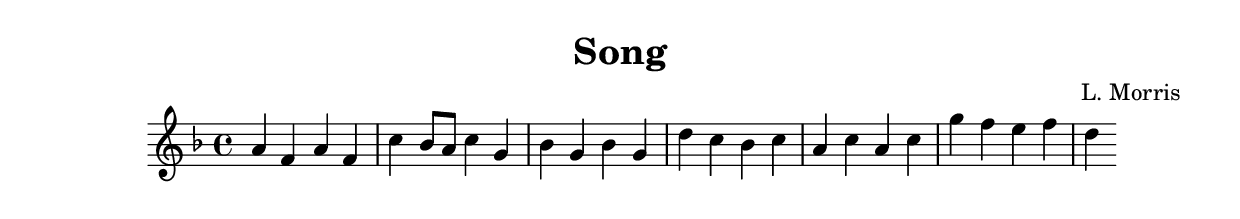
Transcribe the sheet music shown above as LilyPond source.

\header {
	title = "Song"
	composer = "L. Morris"
}

melody = \relative c' {
	\clef treble
	\key f \major
	\time 4/4

	a' f a f
	c' bes8 a8 c4 g4 bes4~
	g4 bes g4 d'
	c bes
	c a	c a
	c g' f e f d
}

\score {
	\melody
	\layout { }
	\midi { }
}

\version "2.18.2"
